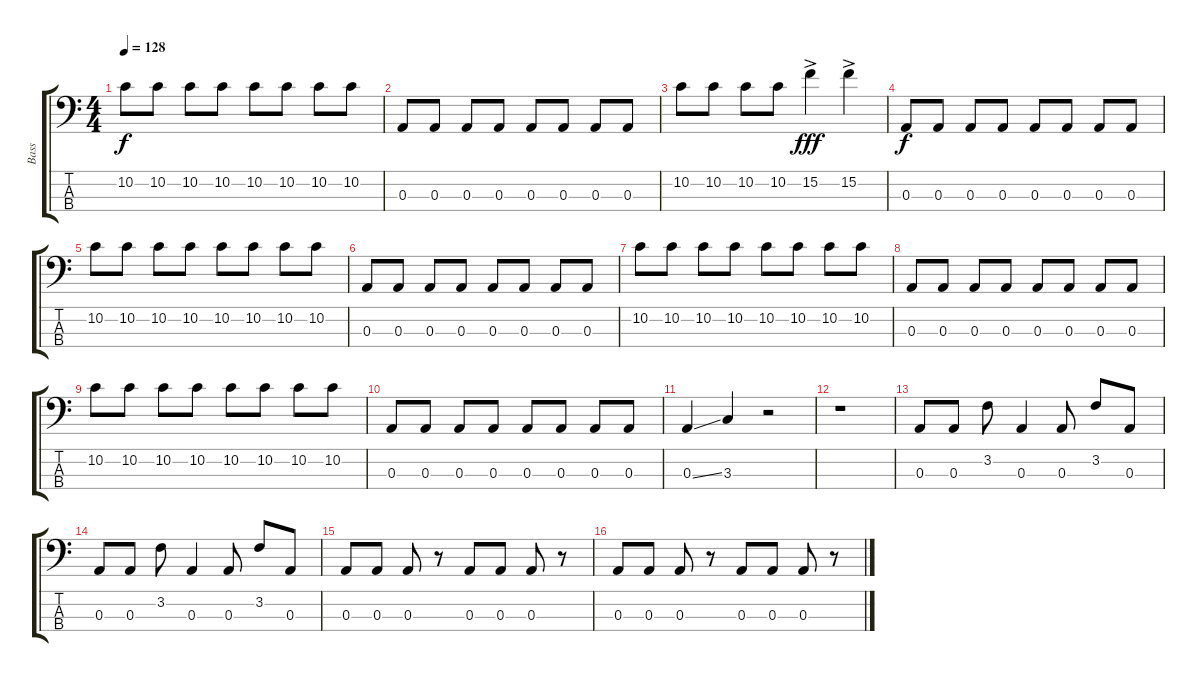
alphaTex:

\track ("Bass" "Bass") {instrument electricbasspick}
\staff {score tabs}
\tuning (G2 D2 A1 E1) {hide}
\ts (4 4)
\tempo 128
\clef f4
\ks c
10.2.8{dy f} 10.2.8 10.2.8 10.2.8 10.2.8 10.2.8 10.2.8 10.2.8 |
0.3.8 0.3.8 0.3.8 0.3.8 0.3.8 0.3.8 0.3.8 0.3.8 |
10.2.8 10.2.8 10.2.8 10.2.8 15.2{ac}.4{dy fff} 15.2{ac}.4 |
0.3.8{dy f} 0.3.8 0.3.8 0.3.8 0.3.8 0.3.8 0.3.8 0.3.8 |
10.2.8 10.2.8 10.2.8 10.2.8 10.2.8 10.2.8 10.2.8 10.2.8 |
0.3.8 0.3.8 0.3.8 0.3.8 0.3.8 0.3.8 0.3.8 0.3.8 |
10.2.8 10.2.8 10.2.8 10.2.8 10.2.8 10.2.8 10.2.8 10.2.8 |
0.3.8 0.3.8 0.3.8 0.3.8 0.3.8 0.3.8 0.3.8 0.3.8 |
10.2.8 10.2.8 10.2.8 10.2.8 10.2.8 10.2.8 10.2.8 10.2.8 |
0.3.8 0.3.8 0.3.8 0.3.8 0.3.8 0.3.8 0.3.8 0.3.8 |
0.3{ss}.4 3.3.4 r.2 |
r.1 |
0.3.8 0.3.8 3.2.8 0.3.4 0.3.8 3.2.8 0.3.8 |
0.3.8 0.3.8 3.2.8 0.3.4 0.3.8 3.2.8 0.3.8 |
0.3.8 0.3.8 0.3.8 r.8 0.3.8 0.3.8 0.3.8 r.8 |
0.3.8 0.3.8 0.3.8 r.8 0.3.8 0.3.8 0.3.8 r.8
